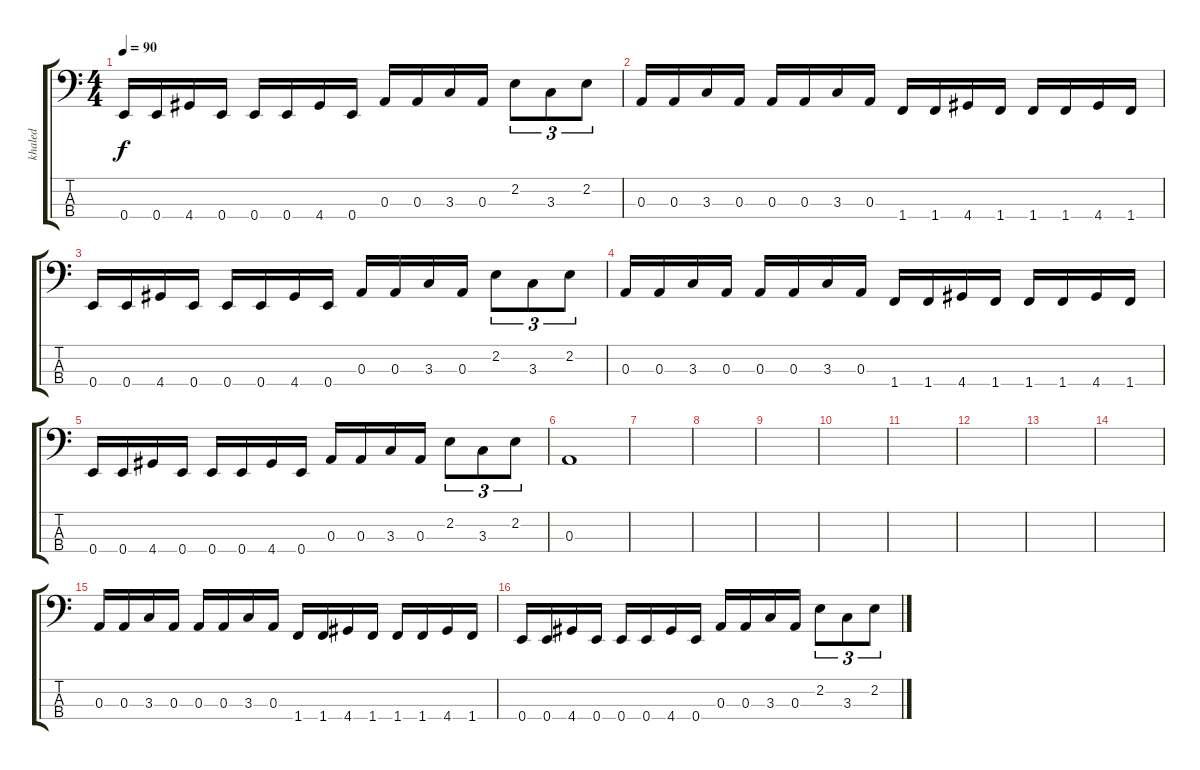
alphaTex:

\track ("khaled" "khaled") {instrument electricbassfinger}
\staff {score tabs}
\tuning (G2 D2 A1 E1) {hide}
\ts (4 4)
\tempo 90
\clef f4
\ks c
0.4.16{dy f} 0.4.16 4.4.16 0.4.16 0.4.16 0.4.16 4.4.16 0.4.16 0.3.16 0.3.16 3.3.16 0.3.16 2.2.8{tu (3 2)} 3.3.8{tu (3 2)} 2.2.8{tu (3 2)} |
0.3.16 0.3.16 3.3.16 0.3.16 0.3.16 0.3.16 3.3.16 0.3.16 1.4.16 1.4.16 4.4.16 1.4.16 1.4.16 1.4.16 4.4.16 1.4.16 |
0.4.16 0.4.16 4.4.16 0.4.16 0.4.16 0.4.16 4.4.16 0.4.16 0.3.16 0.3.16 3.3.16 0.3.16 2.2.8{tu (3 2)} 3.3.8{tu (3 2)} 2.2.8{tu (3 2)} |
0.3.16 0.3.16 3.3.16 0.3.16 0.3.16 0.3.16 3.3.16 0.3.16 1.4.16 1.4.16 4.4.16 1.4.16 1.4.16 1.4.16 4.4.16 1.4.16 |
0.4.16 0.4.16 4.4.16 0.4.16 0.4.16 0.4.16 4.4.16 0.4.16 0.3.16 0.3.16 3.3.16 0.3.16 2.2.8{tu (3 2)} 3.3.8{tu (3 2)} 2.2.8{tu (3 2)} |
0.3.1 |
|
|
|
|
|
|
|
|
0.3.16 0.3.16 3.3.16 0.3.16 0.3.16 0.3.16 3.3.16 0.3.16 1.4.16 1.4.16 4.4.16 1.4.16 1.4.16 1.4.16 4.4.16 1.4.16 |
0.4.16 0.4.16 4.4.16 0.4.16 0.4.16 0.4.16 4.4.16 0.4.16 0.3.16 0.3.16 3.3.16 0.3.16 2.2.8{tu (3 2)} 3.3.8{tu (3 2)} 2.2.8{tu (3 2)}
